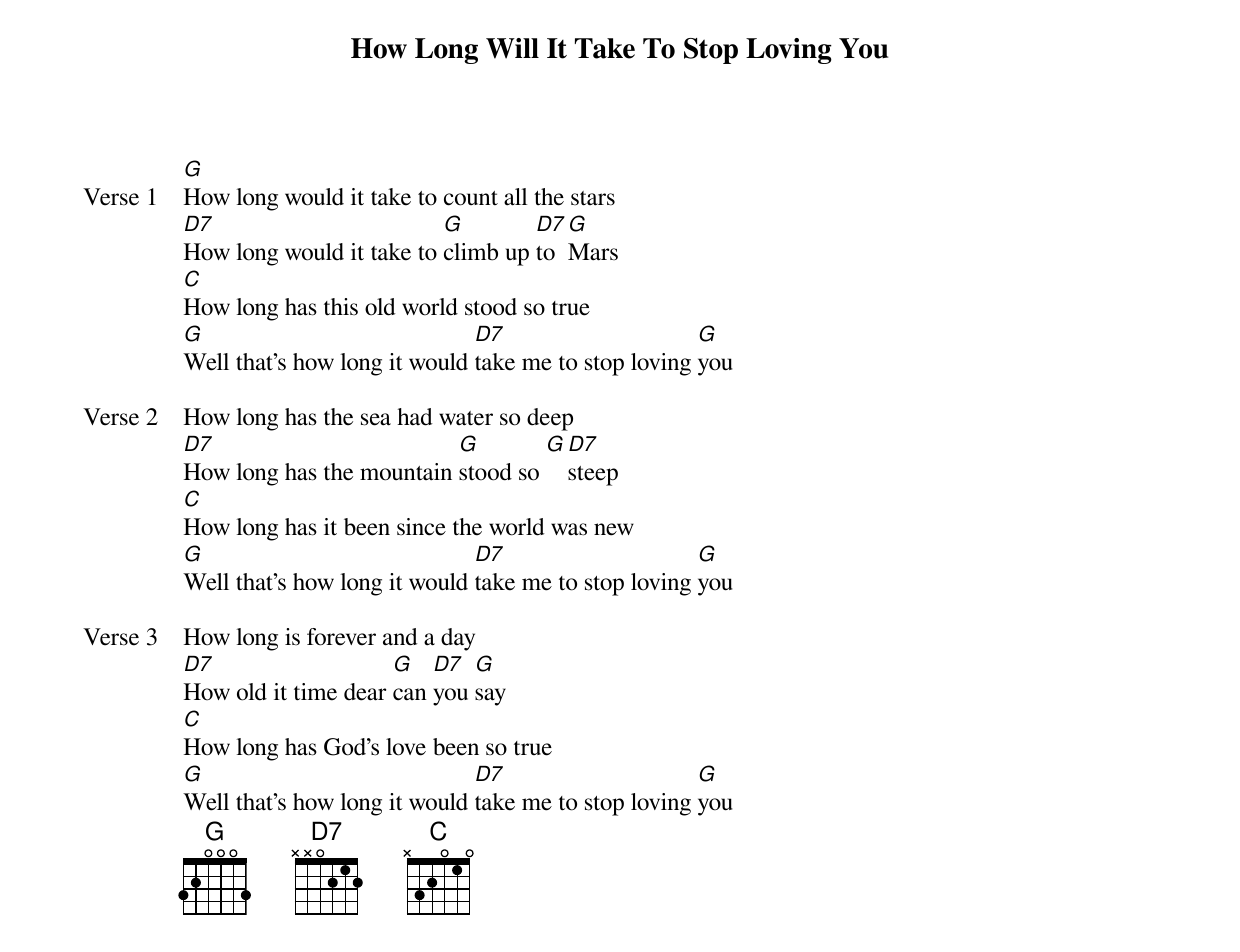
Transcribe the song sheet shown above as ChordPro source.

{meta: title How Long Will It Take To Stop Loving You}
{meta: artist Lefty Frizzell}
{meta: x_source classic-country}
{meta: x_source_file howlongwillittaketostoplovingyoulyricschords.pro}
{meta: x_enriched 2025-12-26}

{start_of_verse: Verse 1}
[G]How long would it take to count all the stars
[D7]How long would it take to [G]climb up [D7]to [G]Mars
[C]How long has this old world stood so true
[G]Well that's how long it would [D7]take me to stop loving [G]you
{end_of_verse}

{start_of_verse: Verse 2}
How long has the sea had water so deep
[D7]How long has the mountain [G]stood so [G][D7]steep
[C]How long has it been since the world was new
[G]Well that's how long it would [D7]take me to stop loving [G]you
{end_of_verse}

{start_of_verse: Verse 3}
How long is forever and a day
[D7]How old it time dear [G]can [D7]you [G]say
[C]How long has God's love been so true
[G]Well that's how long it would [D7]take me to stop loving [G]you
{end_of_verse}
